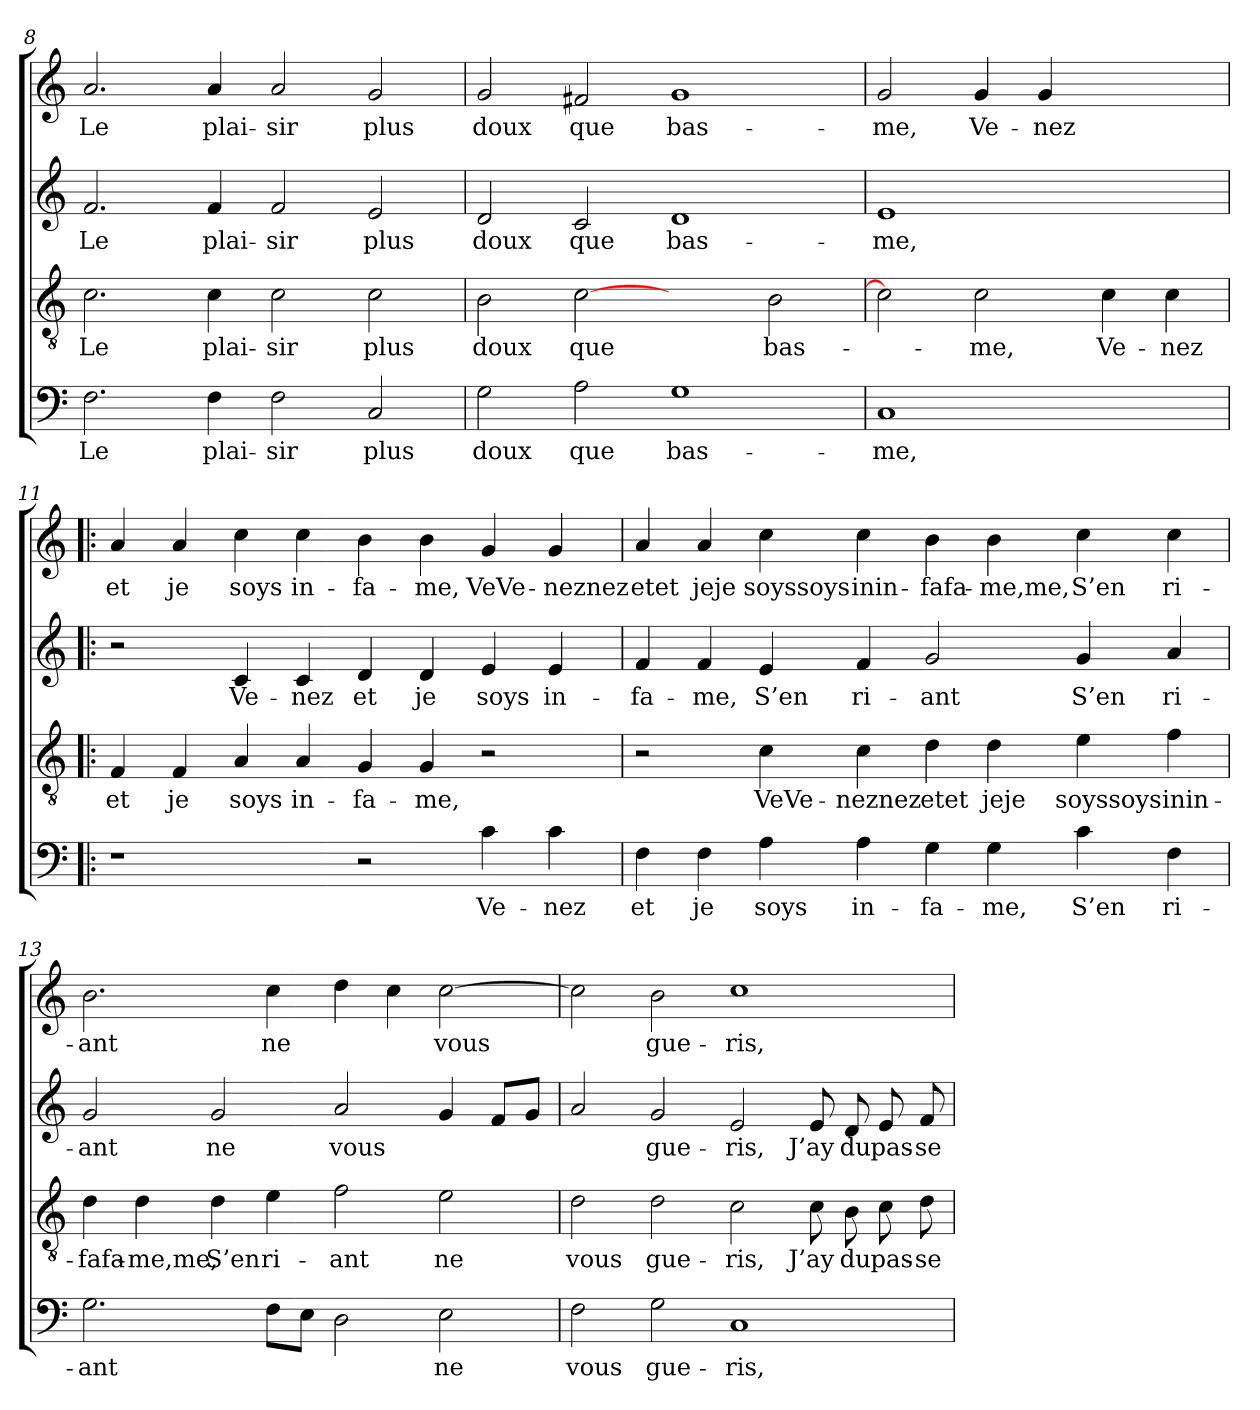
**kern	**text	**kern	**text	**kern	**text	**kern	**text
*part4	*part4	*part3	*part3	*part2	*part2	*part1	*part1
*staff4	*staff4	*staff3	*staff3	*staff2	*staff2	*staff1	*staff1
*clefF4	*	*clefGv2	*	*clefG2	*	*clefG2	*
*k[]	*	*k[]	*	*k[]	*	*k[]	*
=8	=8	=8	=8	=8	=8	=8	=8
2.F	Le	2.c	Le	2.f	Le	2.a	Le
4F	plai-	4c	plai-	4f	plai-	4a	plai-
2F	-sir	2c	-sir	2f	-sir	2a	-sir
2C	plus	2c	plus	2e	plus	2g	plus
=9	=9	=9	=9	=9	=9	=9	=9
2G	doux	2B	doux	2d	doux	2g	doux
2A	que	[2c	que	2c	que	2f#X	que
1G	bas-	2ryy	.	1d	bas-	1g	bas-
.	.	2B	bas-	.	.	.	.
!!LO:LB:g=z
=10	=10	=10	=10	=10	=10	=10	=10
1C	-me,	2c]	.	1e	-me,	2g	-me,
.	.	2c	-me,	.	.	4g	Ve-
.	.	.	.	.	.	4g	-nez
2ryy	.	4c	Ve-	2ryy	.	2ryy	.
.	.	4c	-nez	.	.	.	.
=11!|:	=11!|:	=11!|:	=11!|:	=11!|:	=11!|:	=11!|:	=11!|:
1r	.	4F	et	2r	.	4a	et
.	.	4F	je	.	.	4a	je
.	.	4A	soys	4c	Ve-	4cc	soys
.	.	4A	in-	4c	-nez	4cc	in-
2r	.	4G	-fa-	4d	et	4b	-fa-
.	.	4G	-me,	4d	je	4b	-me,
4c	Ve-	2r	.	4e	soys	4g	VeVe-
4c	-nez	.	.	4e	in-	4g	-neznez
=12	=12	=12	=12	=12	=12	=12	=12
4F	et	2r	.	4f	-fa-	4a	etet
4F	je	.	.	4f	-me,	4a	jeje
4A	soys	4c	VeVe-	4e	S’en	4cc	soyssoys
4A	in-	4c	-neznez	4f	ri-	4cc	inin-
4G	-fa-	4d	etet	2g	-ant	4b	-fafa-
4G	-me,	4d	jeje	.	.	4b	-me,me,
4c	S’en	4e	soyssoys	4g	S’en	4cc	S’en
4F	ri-	4f	inin-	4a	ri-	4cc	ri-
!!LO:PB:g=z
=13	=13	=13	=13	=13	=13	=13	=13
2.G	-ant	4d	-fafa-	2g	-ant	2.b	-ant
.	.	4d	-me,me,	.	.	.	.
.	.	4d	S’en	2g	ne	.	.
8FL	.	4e	ri-	.	.	4cc	ne
8EJ	.	.	.	.	.	.	.
2D	.	2f	-ant	2a	vous	4dd	.
.	.	.	.	.	.	4cc	.
2E	ne	2e	ne	4g	.	[2cc	vous
.	.	.	.	8fL	.	.	.
.	.	.	.	8gJ	.	.	.
=14	=14	=14	=14	=14	=14	=14	=14
2F	vous	2d	vous	2a	.	2cc]	.
2G	gue-	2d	gue-	2g	gue-	2b	gue-
1C	-ris,	2c	-ris,	2e	-ris,	1cc	-ris,
.	.	8c	J’ay	8e	J’ay	.	.
.	.	8B	du	8d	du	.	.
.	.	8c	pas-	8e	pas-	.	.
.	.	8d	-se-	8f	-se-	.	.
=	=	=	=	=	=	=	=
*-	*-	*-	*-	*-	*-	*-	*-
